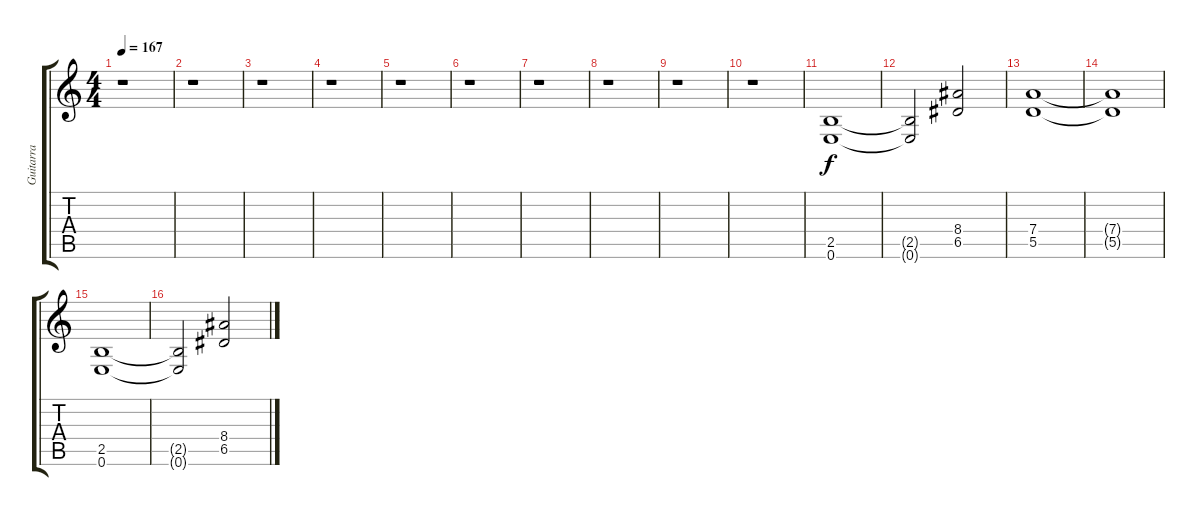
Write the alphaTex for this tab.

\track ("Guitarra" "Guitarra") {instrument distortionguitar}
\staff {score tabs}
\tuning (E4 B3 G3 D3 A2 E2) {hide}
\ts (4 4)
\tempo 167
\clef g2
\ks c
r.1{dy f} |
r.1 |
r.1 |
r.1 |
r.1 |
r.1 |
r.1 |
r.1 |
r.1 |
r.1 |
(2.5 0.6).1 |
(2.5{t} 0.6{t}).2 (8.4 6.5).2 |
(7.4 5.5).1 |
(7.4{t} 5.5{t}).1 |
(2.5 0.6).1 |
(2.5{t} 0.6{t}).2 (8.4 6.5).2
